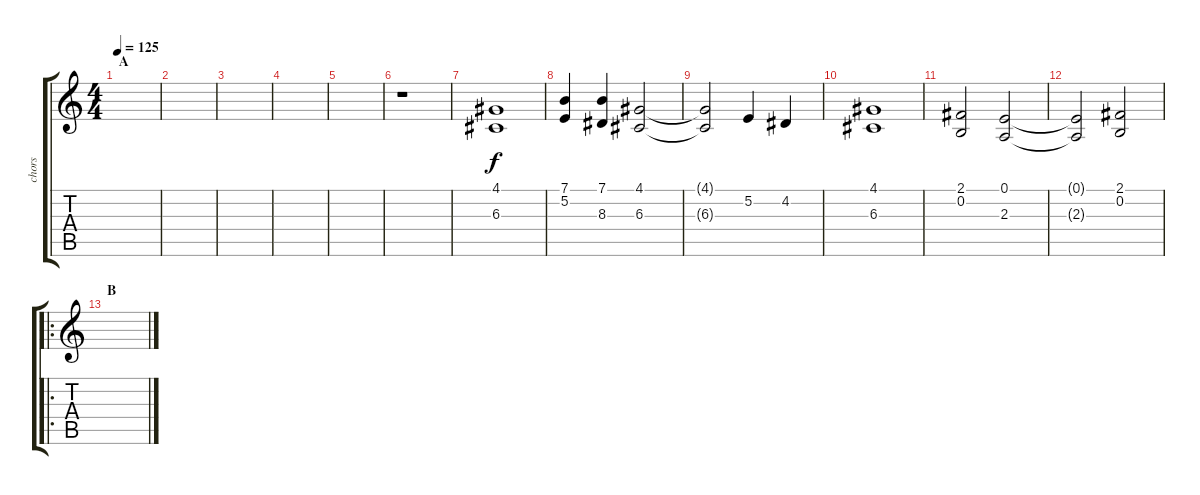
\track ("chors" "chors") {instrument choiraahs}
\staff {score tabs}
\tuning (E4 B3 G3 D3 A2 E2) {hide}
\ts (4 4)
\section ("" "A")
\tempo 125
\clef g2
\ks c
|
|
|
|
|
r.1{volume 2} |
(4.1 6.3).1{volume 8} |
(7.1 5.2).4 (7.1 8.3).4 (4.1 6.3).2 |
(4.1{t} 6.3{t}).2 5.2.4 4.2.4 |
(4.1 6.3).1 |
(2.1 0.2).2 (0.1 2.3).2 |
(0.1{t} 2.3{t}).2 (2.1 0.2).2 |
\ro
\section ("" "B")
